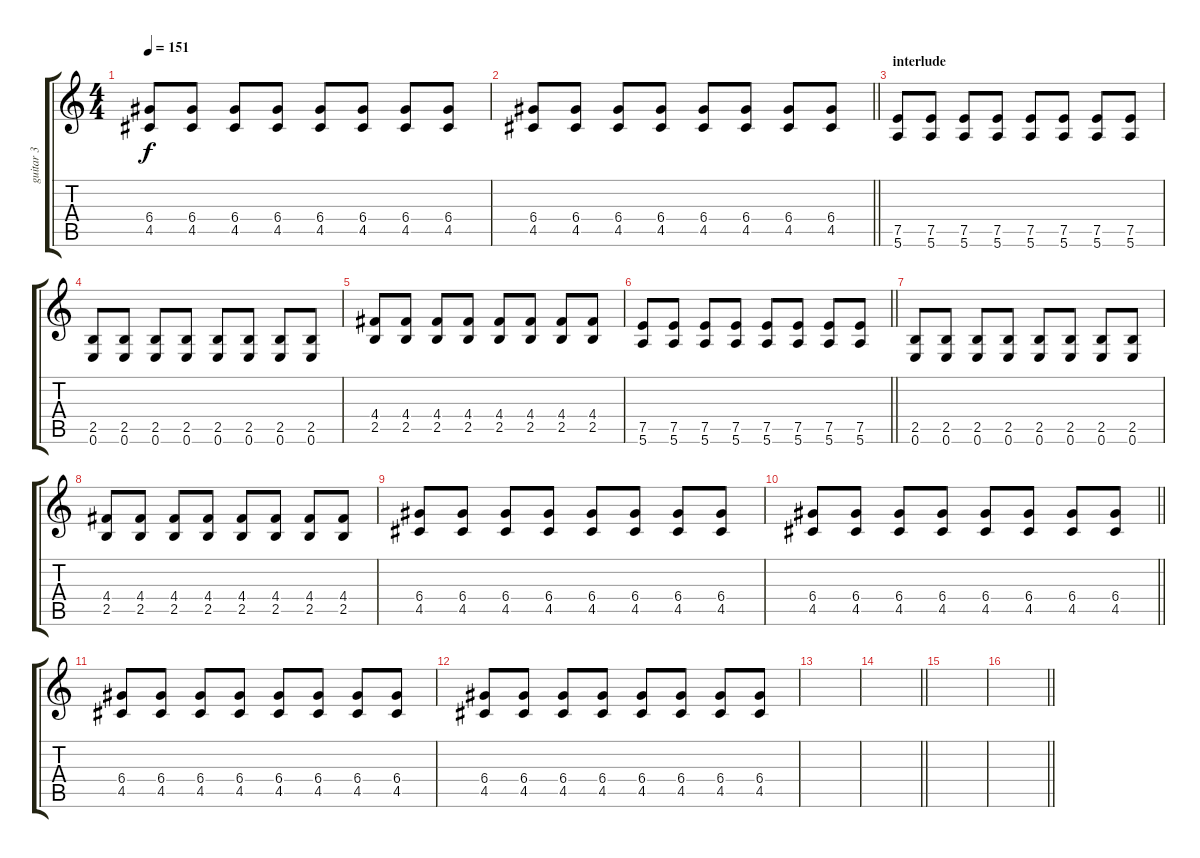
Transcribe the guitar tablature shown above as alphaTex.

\track ("guitar 3" "guitar 3") {instrument distortionguitar}
\staff {score tabs}
\tuning (E4 B3 G3 D3 A2 E2) {hide}
\ts (4 4)
\tempo 151
\clef g2
\ks c
(6.4 4.5).8{dy f} (6.4 4.5).8 (6.4 4.5).8 (6.4 4.5).8 (6.4 4.5).8 (6.4 4.5).8 (6.4 4.5).8 (6.4 4.5).8 |
\barLineRight lightlight
(6.4 4.5).8 (6.4 4.5).8 (6.4 4.5).8 (6.4 4.5).8 (6.4 4.5).8 (6.4 4.5).8 (6.4 4.5).8 (6.4 4.5).8 |
\section ("" "interlude")
(7.5 5.6).8 (7.5 5.6).8 (7.5 5.6).8 (7.5 5.6).8 (7.5 5.6).8 (7.5 5.6).8 (7.5 5.6).8 (7.5 5.6).8 |
(2.5 0.6).8 (2.5 0.6).8 (2.5 0.6).8 (2.5 0.6).8 (2.5 0.6).8 (2.5 0.6).8 (2.5 0.6).8 (2.5 0.6).8 |
(4.4 2.5).8 (4.4 2.5).8 (4.4 2.5).8 (4.4 2.5).8 (4.4 2.5).8 (4.4 2.5).8 (4.4 2.5).8 (4.4 2.5).8 |
\barLineRight lightlight
(7.5 5.6).8 (7.5 5.6).8 (7.5 5.6).8 (7.5 5.6).8 (7.5 5.6).8 (7.5 5.6).8 (7.5 5.6).8 (7.5 5.6).8 |
(2.5 0.6).8 (2.5 0.6).8 (2.5 0.6).8 (2.5 0.6).8 (2.5 0.6).8 (2.5 0.6).8 (2.5 0.6).8 (2.5 0.6).8 |
(4.4 2.5).8 (4.4 2.5).8 (4.4 2.5).8 (4.4 2.5).8 (4.4 2.5).8 (4.4 2.5).8 (4.4 2.5).8 (4.4 2.5).8 |
(6.4 4.5).8 (6.4 4.5).8 (6.4 4.5).8 (6.4 4.5).8 (6.4 4.5).8 (6.4 4.5).8 (6.4 4.5).8 (6.4 4.5).8 |
\barLineRight lightlight
(6.4 4.5).8 (6.4 4.5).8 (6.4 4.5).8 (6.4 4.5).8 (6.4 4.5).8 (6.4 4.5).8 (6.4 4.5).8 (6.4 4.5).8 |
(6.4 4.5).8 (6.4 4.5).8 (6.4 4.5).8 (6.4 4.5).8 (6.4 4.5).8 (6.4 4.5).8 (6.4 4.5).8 (6.4 4.5).8 |
(6.4 4.5).8 (6.4 4.5).8 (6.4 4.5).8 (6.4 4.5).8 (6.4 4.5).8 (6.4 4.5).8 (6.4 4.5).8 (6.4 4.5).8 |
|
\barLineRight lightlight
|
|
\barLineRight lightlight
